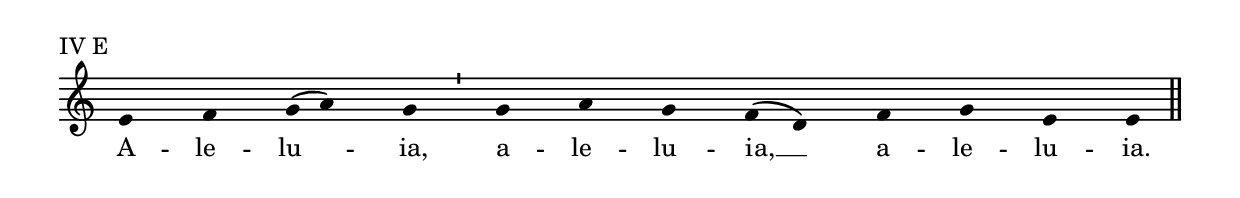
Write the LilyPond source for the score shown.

\version "2.24.1"

\include "gregorian.ly"
\include "../../../modules/lilypond/neums.ily"
\include "../../../modules/lilypond/spacing.ily"
\include "../../../modules/lilypond/layout.ily"
\include "../../../modules/lilypond/symbols.ily"

antiphonChant = \relative c' {
  \AntiphonSignature
  \C e f \CC g a \C g
  \divisioMinima
  g a g \CC f d
  f g e e
  \finalis
}

antiphonLyrics = \lyricmode {
  A -- le -- lu -- ia, a -- le -- lu -- ia, __ a -- le -- lu -- ia.
}

\GregorianTranscriptionLayout

\score {
  \header {
    piece = "IV E"
  }

  \new GregorianTranscriptionStaff <<
    \new GregorianTranscriptionVoice = "antiphon" {
      \antiphonChant
    }

    \new GregorianTranscriptionLyrics \lyricsto "antiphon" \antiphonLyrics
  >>
}